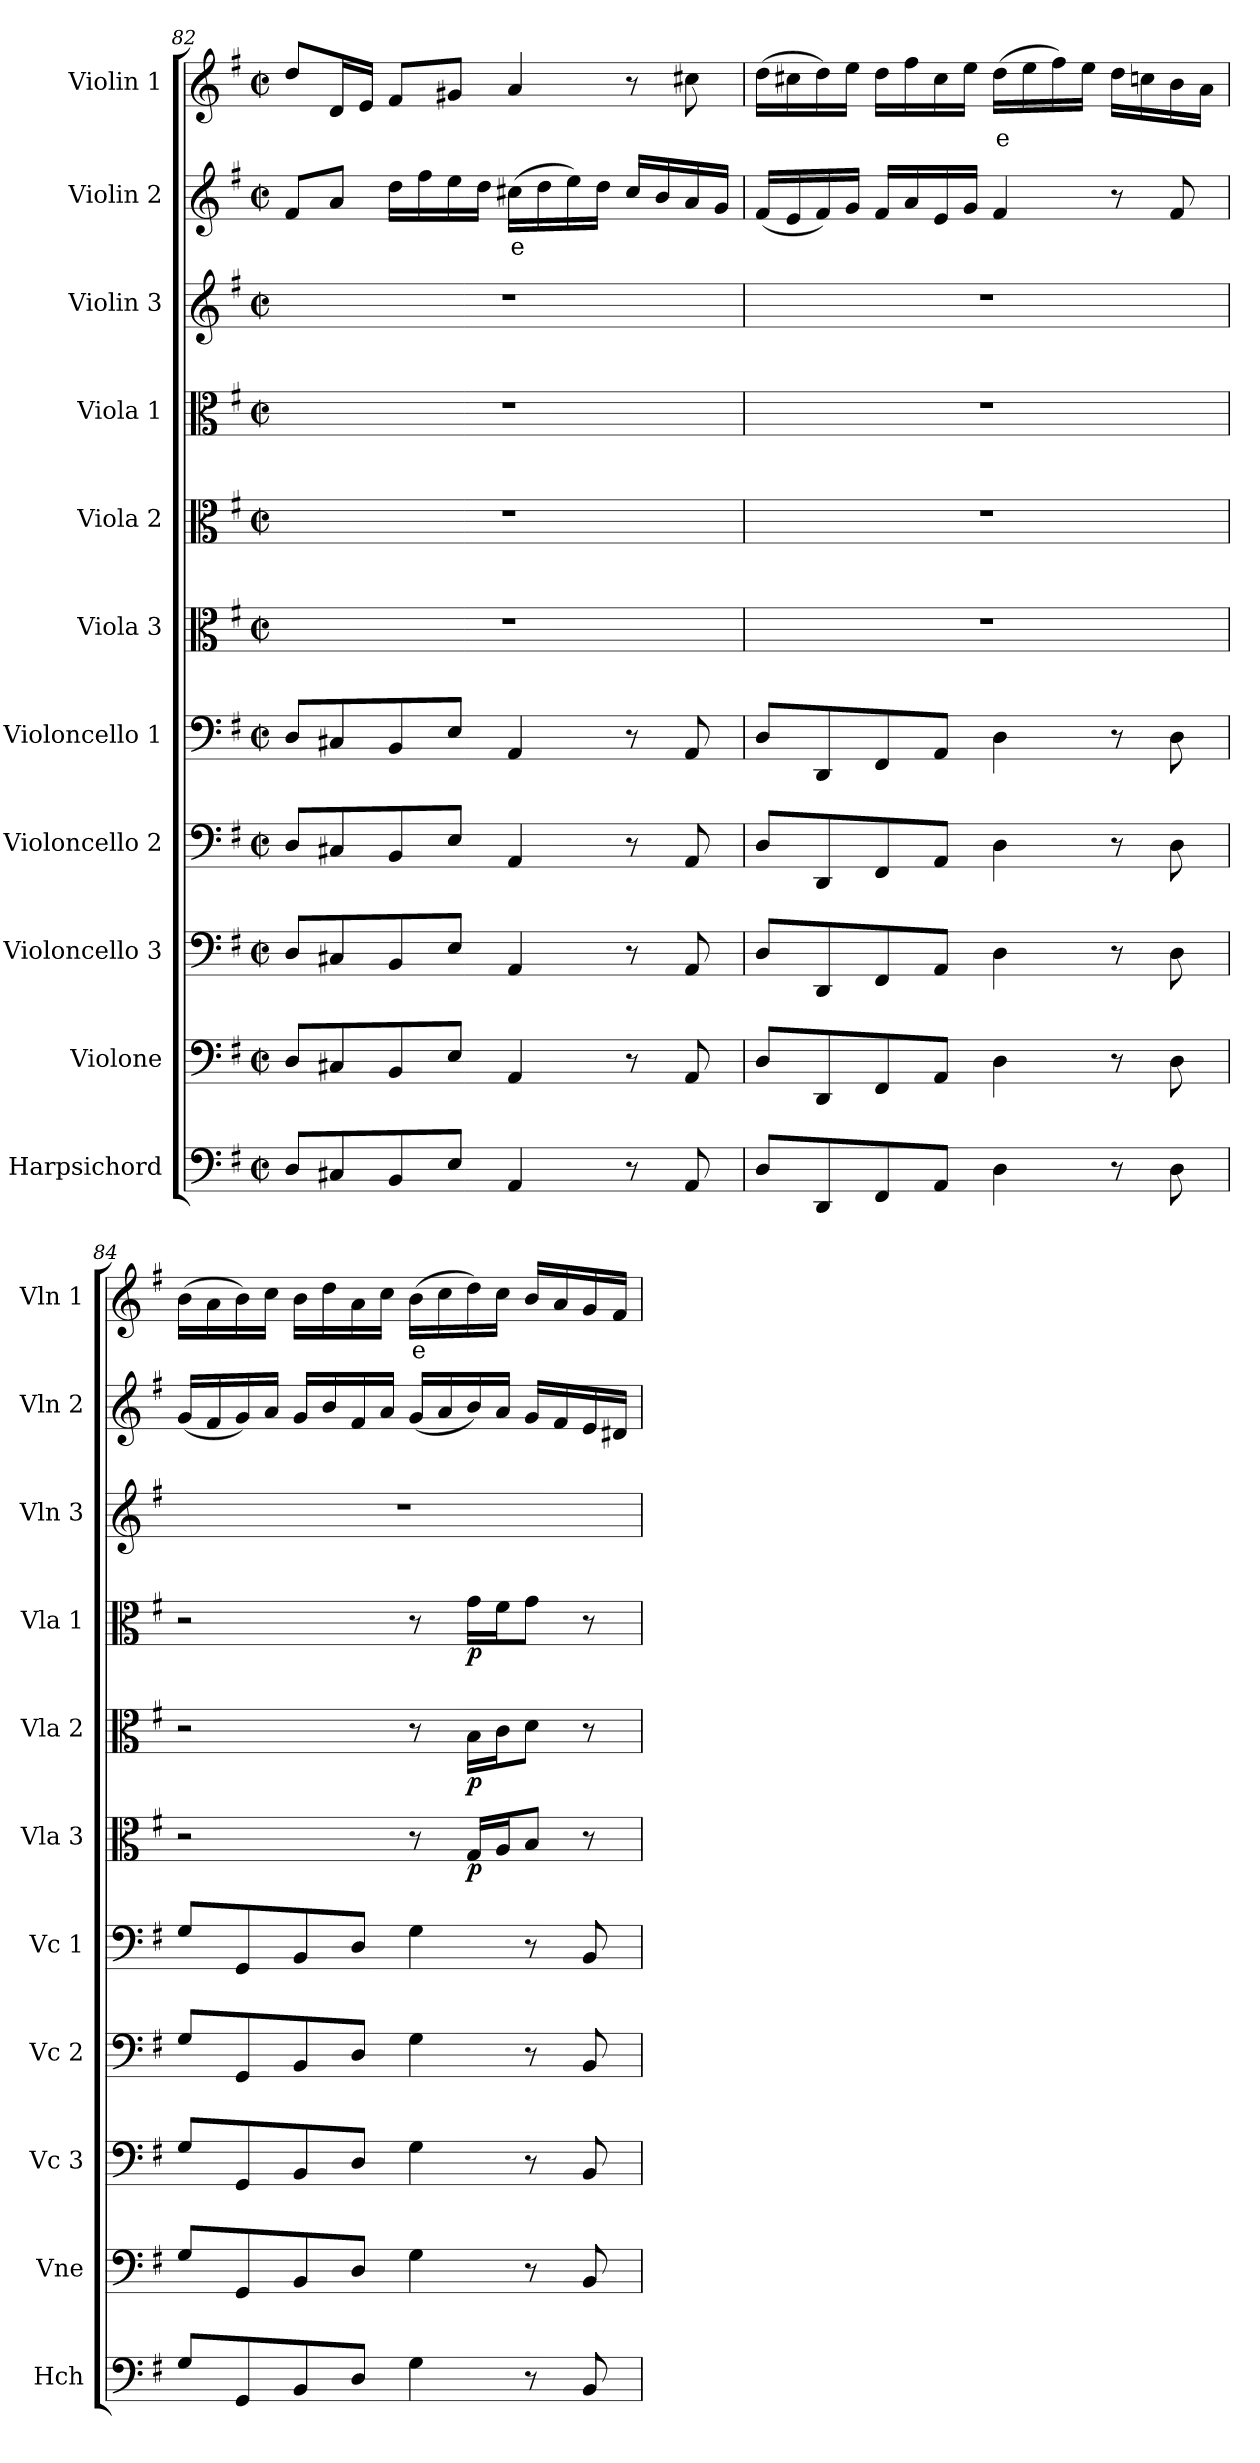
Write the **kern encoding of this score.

**kern	**kern	**kern	**kern	**kern	**kern	**dynam	**kern	**dynam	**kern	**dynam	**kern	**kern	**text	**kern	**text
*part11	*part10	*part9	*part8	*part7	*part6	*part6	*part5	*part5	*part4	*part4	*part3	*part2	*part2	*part1	*part1
*staff11	*staff10	*staff9	*staff8	*staff7	*staff6	*staff6	*staff5	*staff5	*staff4	*staff4	*staff3	*staff2	*staff2	*staff1	*staff1
*I"Harpsichord	*I"Violone	*I"Violoncello 3	*I"Violoncello 2	*I"Violoncello 1	*I"Viola 3	*	*I"Viola 2	*	*I"Viola 1	*	*I"Violin 3	*I"Violin 2	*	*I"Violin 1	*
*I'Hch	*I'Vne	*I'Vc 3	*I'Vc 2	*I'Vc 1	*I'Vla 3	*	*I'Vla 2	*	*I'Vla 1	*	*I'Vln 3	*I'Vln 2	*	*I'Vln 1	*
*clefF4	*clefF4	*clefF4	*clefF4	*clefF4	*clefC3	*	*clefC3	*	*clefC3	*	*clefG2	*clefG2	*	*clefG2	*
*	*ITrd7c12	*	*	*	*	*	*	*	*	*	*	*	*	*	*
*k[f#]	*k[f#]	*k[f#]	*k[f#]	*k[f#]	*k[f#]	*	*k[f#]	*	*k[f#]	*	*k[f#]	*k[f#]	*	*k[f#]	*
*M4/4	*M4/4	*M4/4	*M4/4	*M4/4	*M4/4	*	*M4/4	*	*M4/4	*	*M4/4	*M4/4	*	*M4/4	*
*met(c|)	*met(c|)	*met(c|)	*met(c|)	*met(c|)	*met(c|)	*	*met(c|)	*	*met(c|)	*	*met(c|)	*met(c|)	*	*met(c|)	*
=82	=82	=82	=82	=82	=82	=82	=82	=82	=82	=82	=82	=82	=82	=82	=82
8D/L	8DD/L	8D/L	8D/L	8D/L	1r	.	1r	.	1r	.	1r	8f#/L	.	8dd/L	.
8C#X/	8CC#X/	8C#X/	8C#X/	8C#X/	.	.	.	.	.	.	.	8a/J	.	16d/L	.
.	.	.	.	.	.	.	.	.	.	.	.	.	.	16e/JJ	.
8BB/	8BBB/	8BB/	8BB/	8BB/	.	.	.	.	.	.	.	16dd\LL	.	8f#/L	.
.	.	.	.	.	.	.	.	.	.	.	.	16ff#\	.	.	.
8E/J	8EE/J	8E/J	8E/J	8E/J	.	.	.	.	.	.	.	16ee\	.	8g#X/J	.
.	.	.	.	.	.	.	.	.	.	.	.	16dd\JJ	.	.	.
!	!	!	!	!	!	!	!	!	!	!	!	!	!LO:LY:b:color=#FF0000	!	!
4AA/	4AAA/	4AA/	4AA/	4AA/	.	.	.	.	.	.	.	(16cc#X\LL	e	4a/	.
.	.	.	.	.	.	.	.	.	.	.	.	16dd\	.	.	.
.	.	.	.	.	.	.	.	.	.	.	.	16ee\)	.	.	.
.	.	.	.	.	.	.	.	.	.	.	.	16dd\JJ	.	.	.
8r	8r	8r	8r	8r	.	.	.	.	.	.	.	16cc#/LL	.	8r	.
.	.	.	.	.	.	.	.	.	.	.	.	16b/	.	.	.
8AA/	8AAA/	8AA/	8AA/	8AA/	.	.	.	.	.	.	.	16a/	.	8cc#X\	.
.	.	.	.	.	.	.	.	.	.	.	.	16g/JJ	.	.	.
!!LO:PB:g=z
=83	=83	=83	=83	=83	=83	=83	=83	=83	=83	=83	=83	=83	=83	=83	=83
8D/L	8DD/L	8D/L	8D/L	8D/L	1r	.	1r	.	1r	.	1r	(16f#/LL	.	(16dd\LL	.
.	.	.	.	.	.	.	.	.	.	.	.	16e/	.	16cc#X\	.
8DD/	8DDD/	8DD/	8DD/	8DD/	.	.	.	.	.	.	.	16f#/)	.	16dd\)	.
.	.	.	.	.	.	.	.	.	.	.	.	16g/JJ	.	16ee\JJ	.
8FF#/	8FFF#/	8FF#/	8FF#/	8FF#/	.	.	.	.	.	.	.	16f#/LL	.	16dd\LL	.
.	.	.	.	.	.	.	.	.	.	.	.	16a/	.	16ff#\	.
8AA/J	8AAA/J	8AA/J	8AA/J	8AA/J	.	.	.	.	.	.	.	16e/	.	16cc#\	.
.	.	.	.	.	.	.	.	.	.	.	.	16g/JJ	.	16ee\JJ	.
!	!	!	!	!	!	!	!	!	!	!	!	!	!	!	!LO:LY:b:color=#FF0000
4D\	4DD\	4D\	4D\	4D\	.	.	.	.	.	.	.	4f#/	.	(16dd\LL	e
.	.	.	.	.	.	.	.	.	.	.	.	.	.	16ee\	.
.	.	.	.	.	.	.	.	.	.	.	.	.	.	16ff#\)	.
.	.	.	.	.	.	.	.	.	.	.	.	.	.	16ee\JJ	.
8r	8r	8r	8r	8r	.	.	.	.	.	.	.	8r	.	16dd\LL	.
.	.	.	.	.	.	.	.	.	.	.	.	.	.	16ccn\	.
8D\	8DD\	8D\	8D\	8D\	.	.	.	.	.	.	.	8f#/	.	16b\	.
.	.	.	.	.	.	.	.	.	.	.	.	.	.	16a\JJ	.
=84	=84	=84	=84	=84	=84	=84	=84	=84	=84	=84	=84	=84	=84	=84	=84
8G/L	8GG/L	8G/L	8G/L	8G/L	2r	.	2r	.	2r	.	1r	(16g/LL	.	(16b\LL	.
.	.	.	.	.	.	.	.	.	.	.	.	16f#/	.	16a\	.
8GG/	8GGG/	8GG/	8GG/	8GG/	.	.	.	.	.	.	.	16g/)	.	16b\)	.
.	.	.	.	.	.	.	.	.	.	.	.	16a/JJ	.	16cc\JJ	.
8BB/	8BBB/	8BB/	8BB/	8BB/	.	.	.	.	.	.	.	16g/LL	.	16b\LL	.
.	.	.	.	.	.	.	.	.	.	.	.	16b/	.	16dd\	.
8D/J	8DD/J	8D/J	8D/J	8D/J	.	.	.	.	.	.	.	16f#/	.	16a\	.
.	.	.	.	.	.	.	.	.	.	.	.	16a/JJ	.	16cc\JJ	.
!	!	!	!	!	!	!	!	!	!	!	!	!	!	!	!LO:LY:b:color=#FF0000
4G\	4GG\	4G\	4G\	4G\	8r	.	8r	.	8r	.	.	(16g/LL	.	(16b\LL	e
.	.	.	.	.	.	.	.	.	.	.	.	16a/	.	16cc\	.
!	!	!	!	!	!	!LO:DY:b	!	!LO:DY:b	!	!LO:DY:b	!	!	!	!	!
.	.	.	.	.	16G/LL	p	16B\LL	p	16g\LL	p	.	16b/)	.	16dd\)	.
.	.	.	.	.	16A/J	.	16c\J	.	16f#\J	.	.	16a/JJ	.	16cc\JJ	.
8r	8r	8r	8r	8r	8B/J	.	8d\J	.	8g\J	.	.	16g/LL	.	16b/LL	.
.	.	.	.	.	.	.	.	.	.	.	.	16f#/	.	16a/	.
8BB/	8BBB/	8BB/	8BB/	8BB/	8r	.	8r	.	8r	.	.	16e/	.	16g/	.
.	.	.	.	.	.	.	.	.	.	.	.	16d#X/JJ	.	16f#/JJ	.
=	=	=	=	=	=	=	=	=	=	=	=	=	=	=	=
*-	*-	*-	*-	*-	*-	*-	*-	*-	*-	*-	*-	*-	*-	*-	*-
